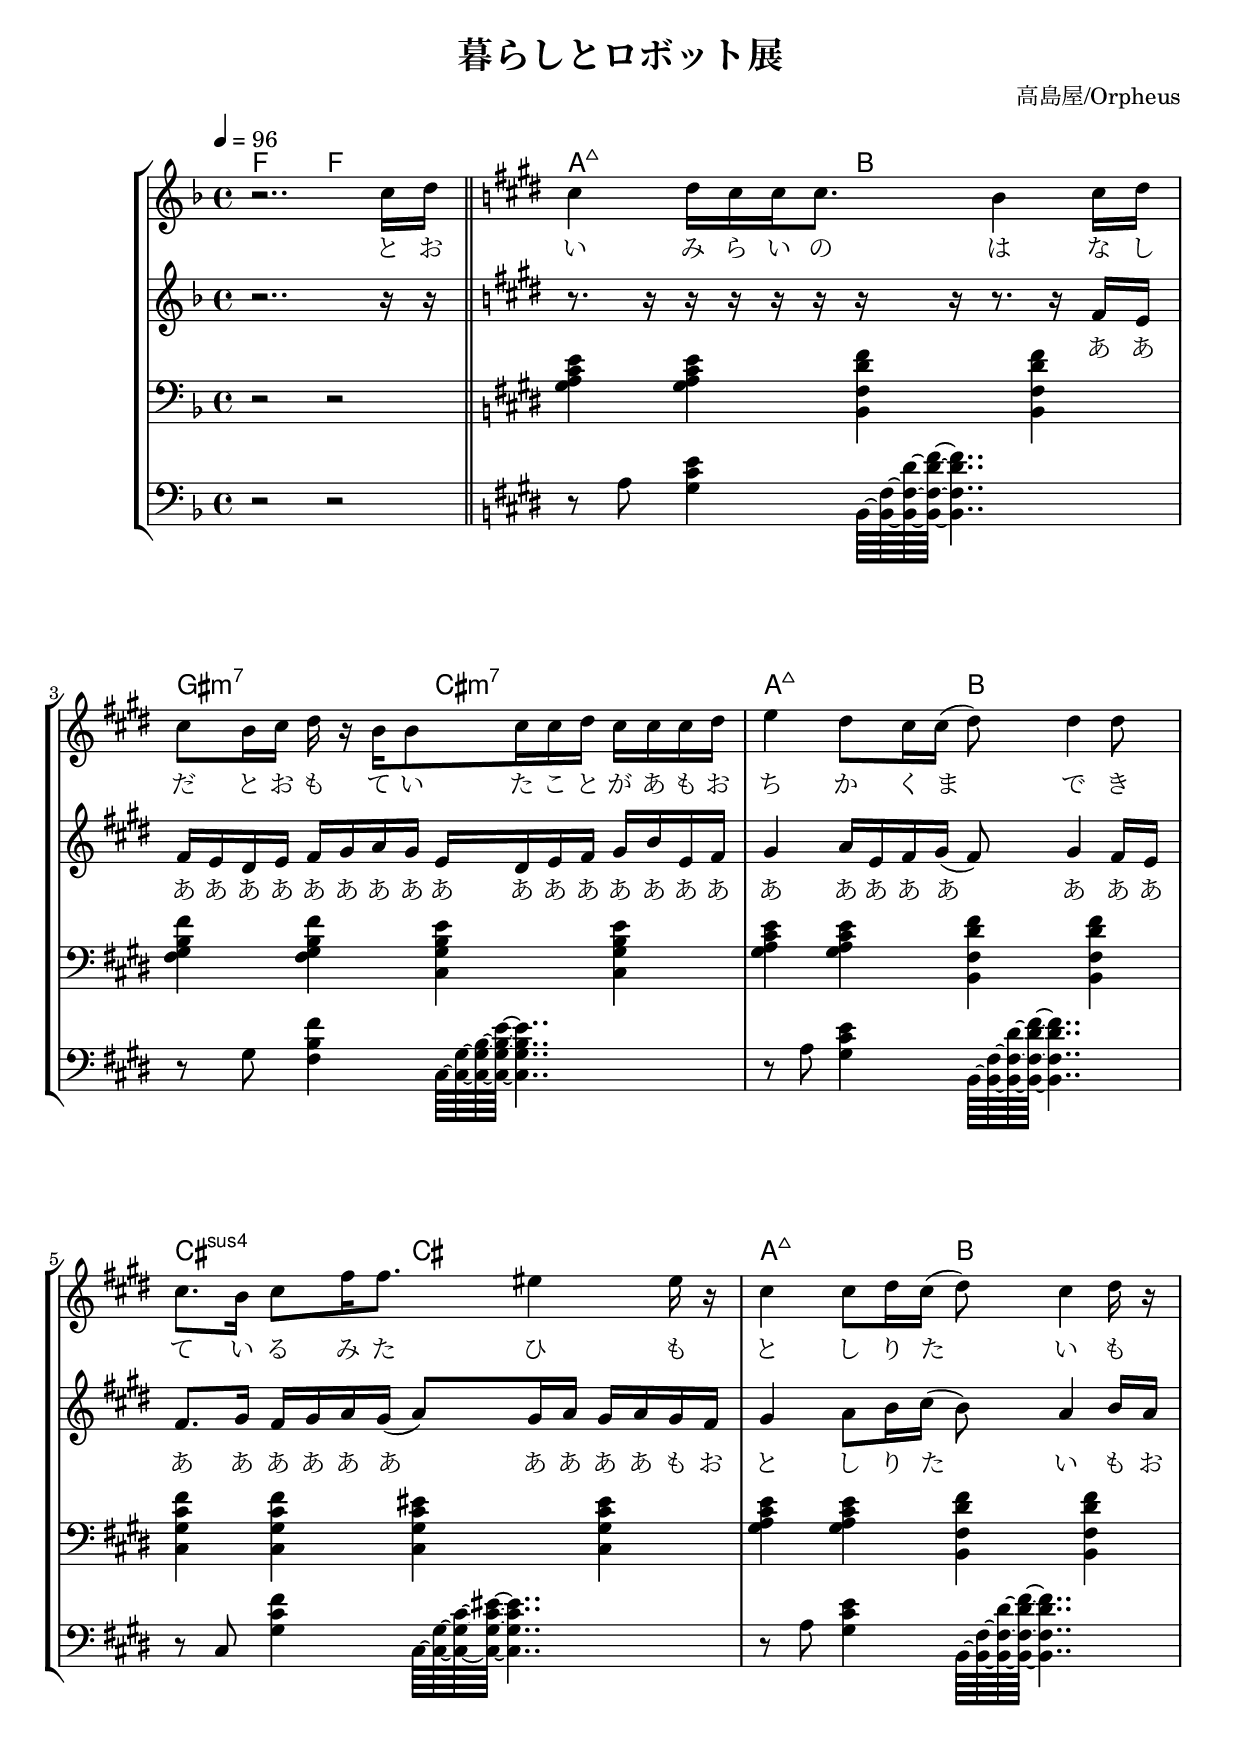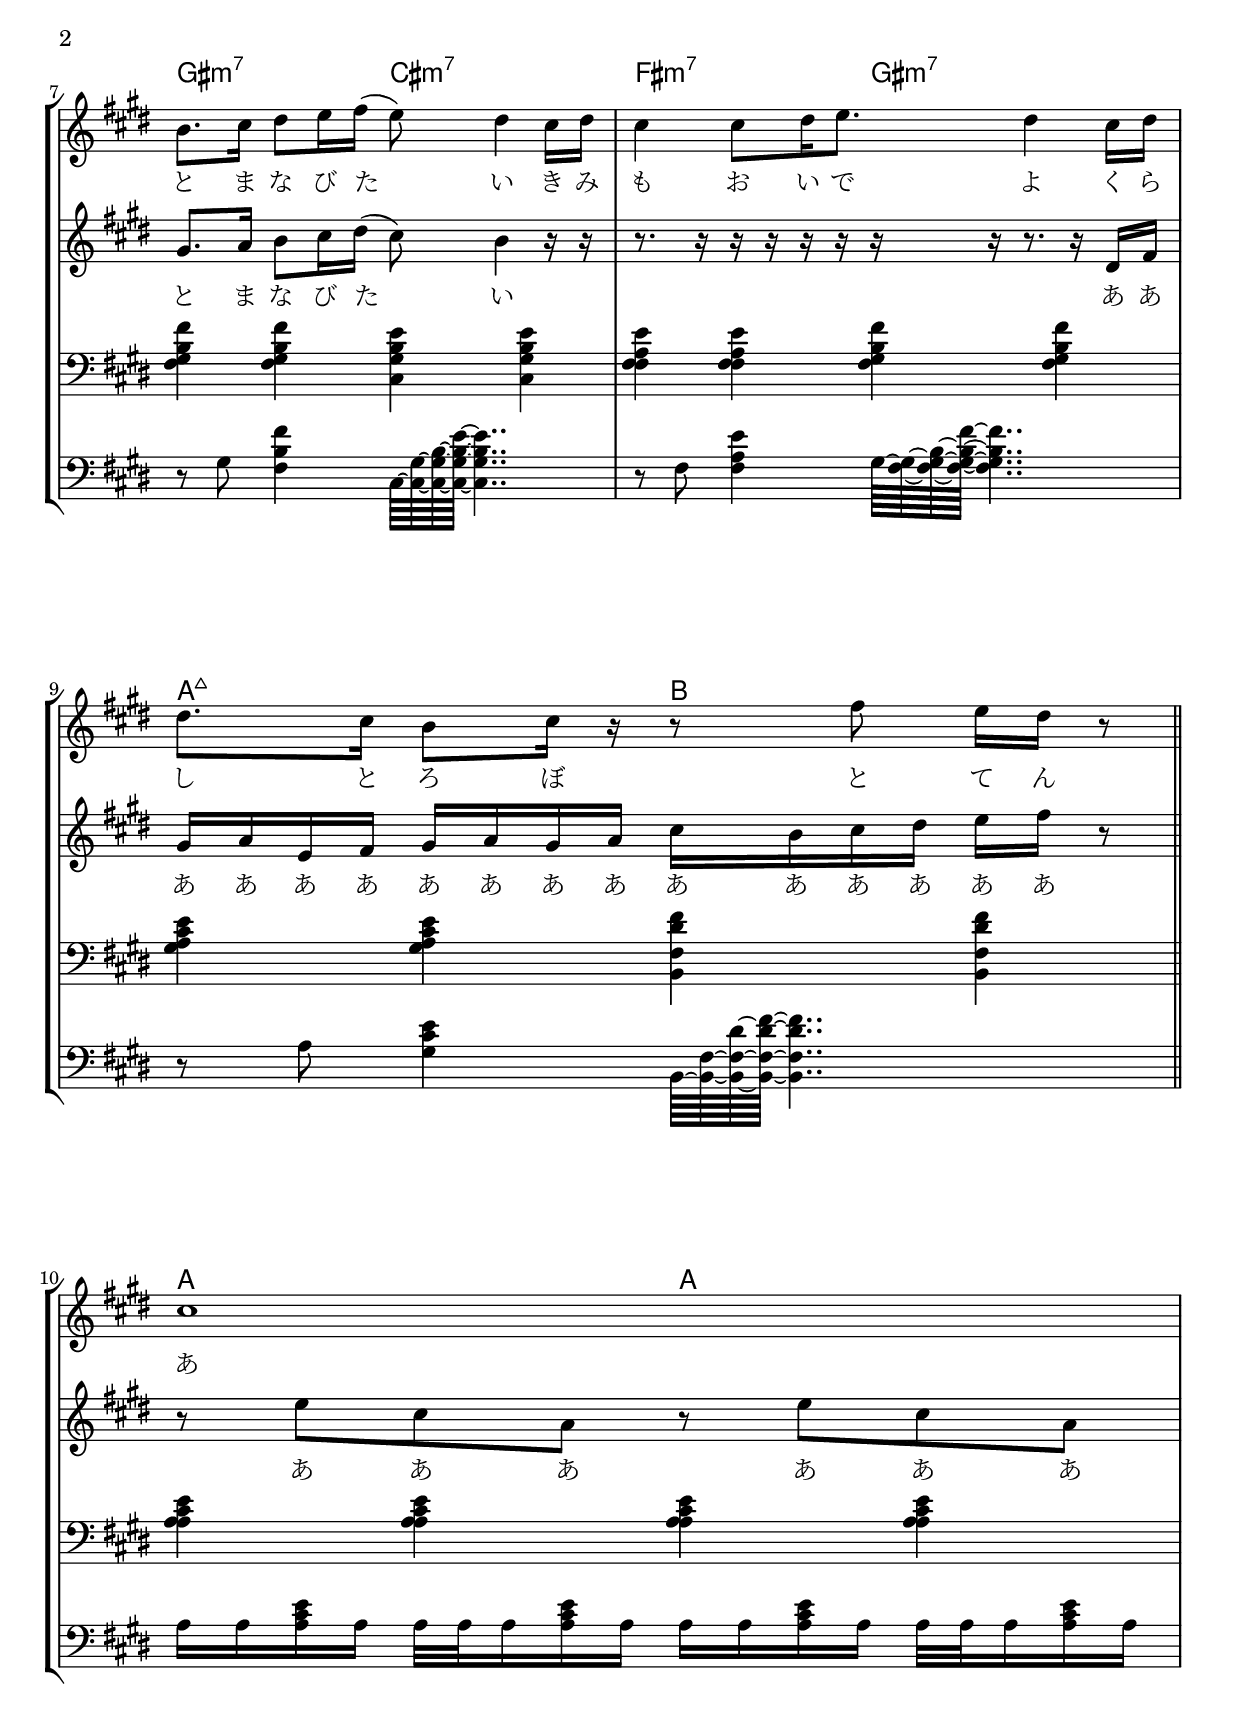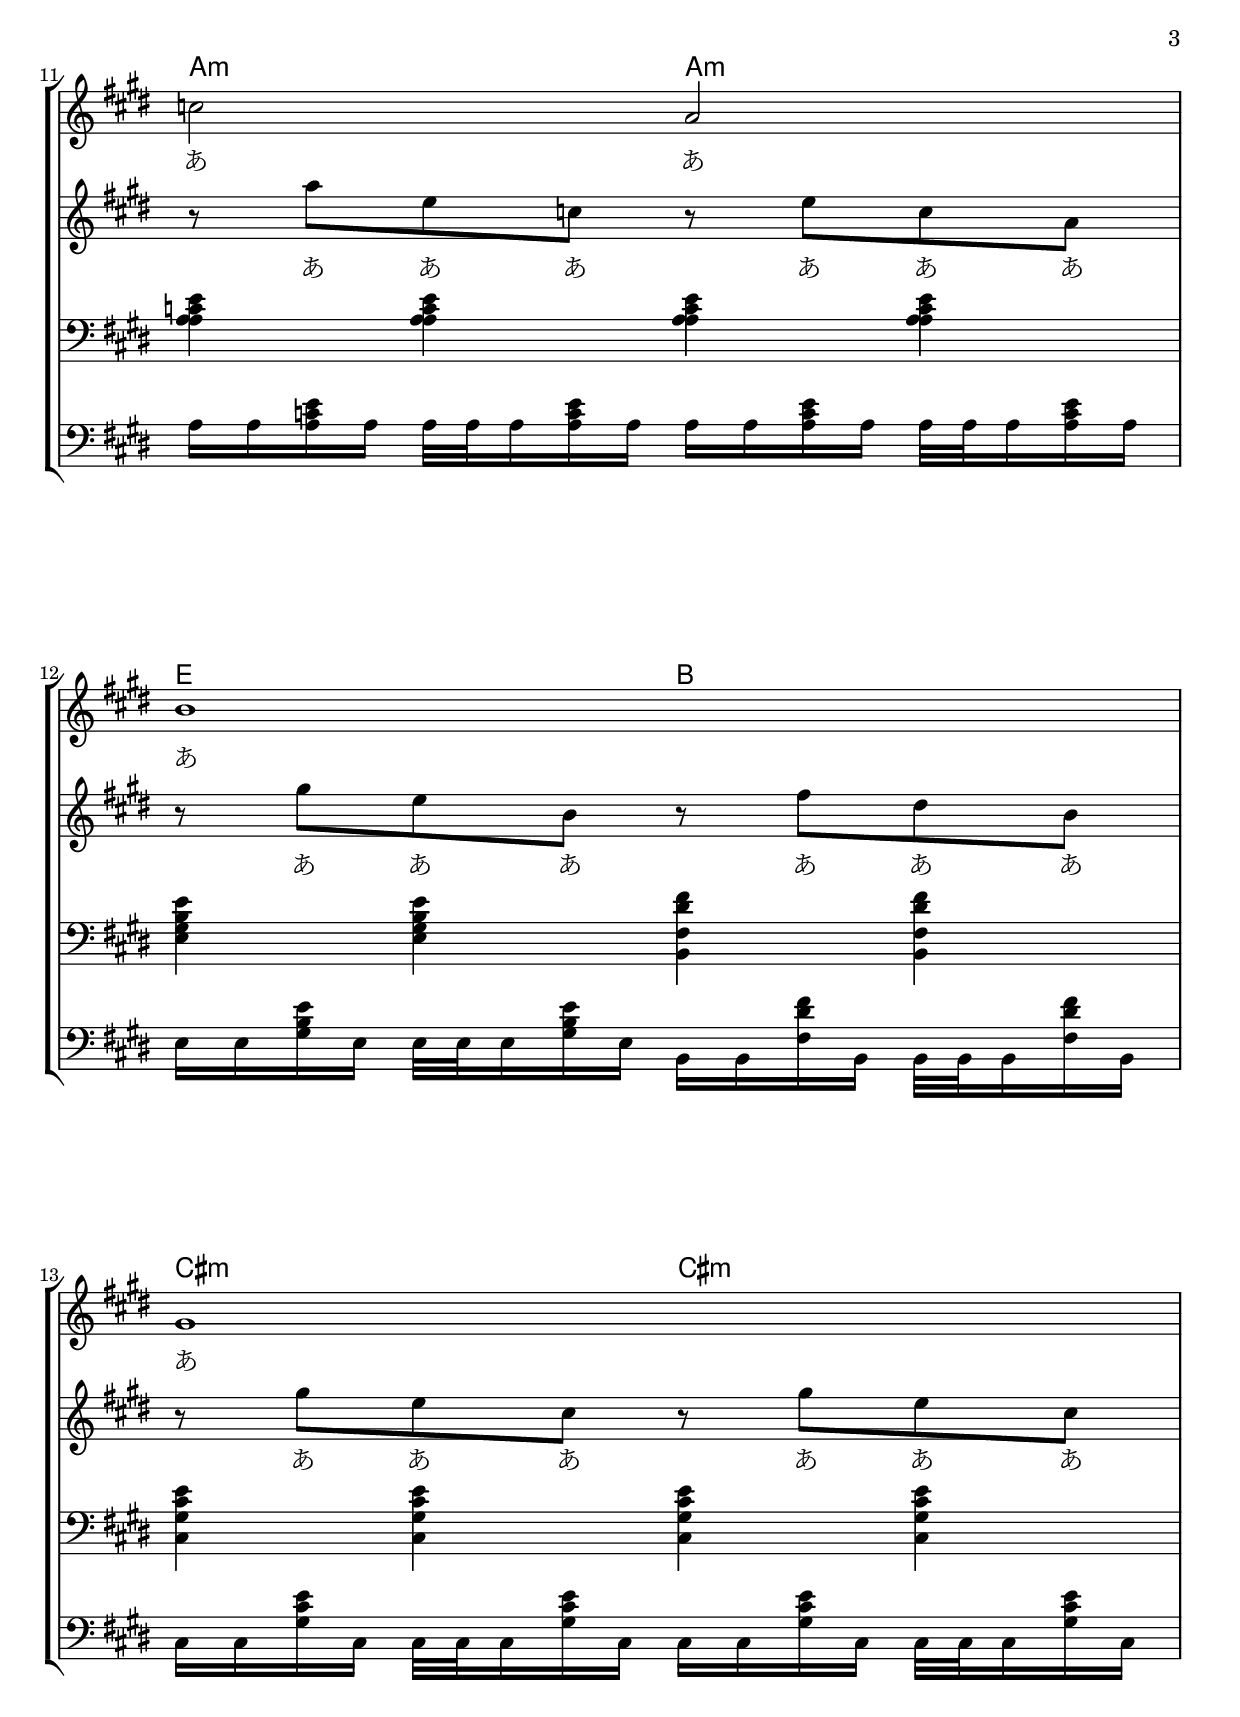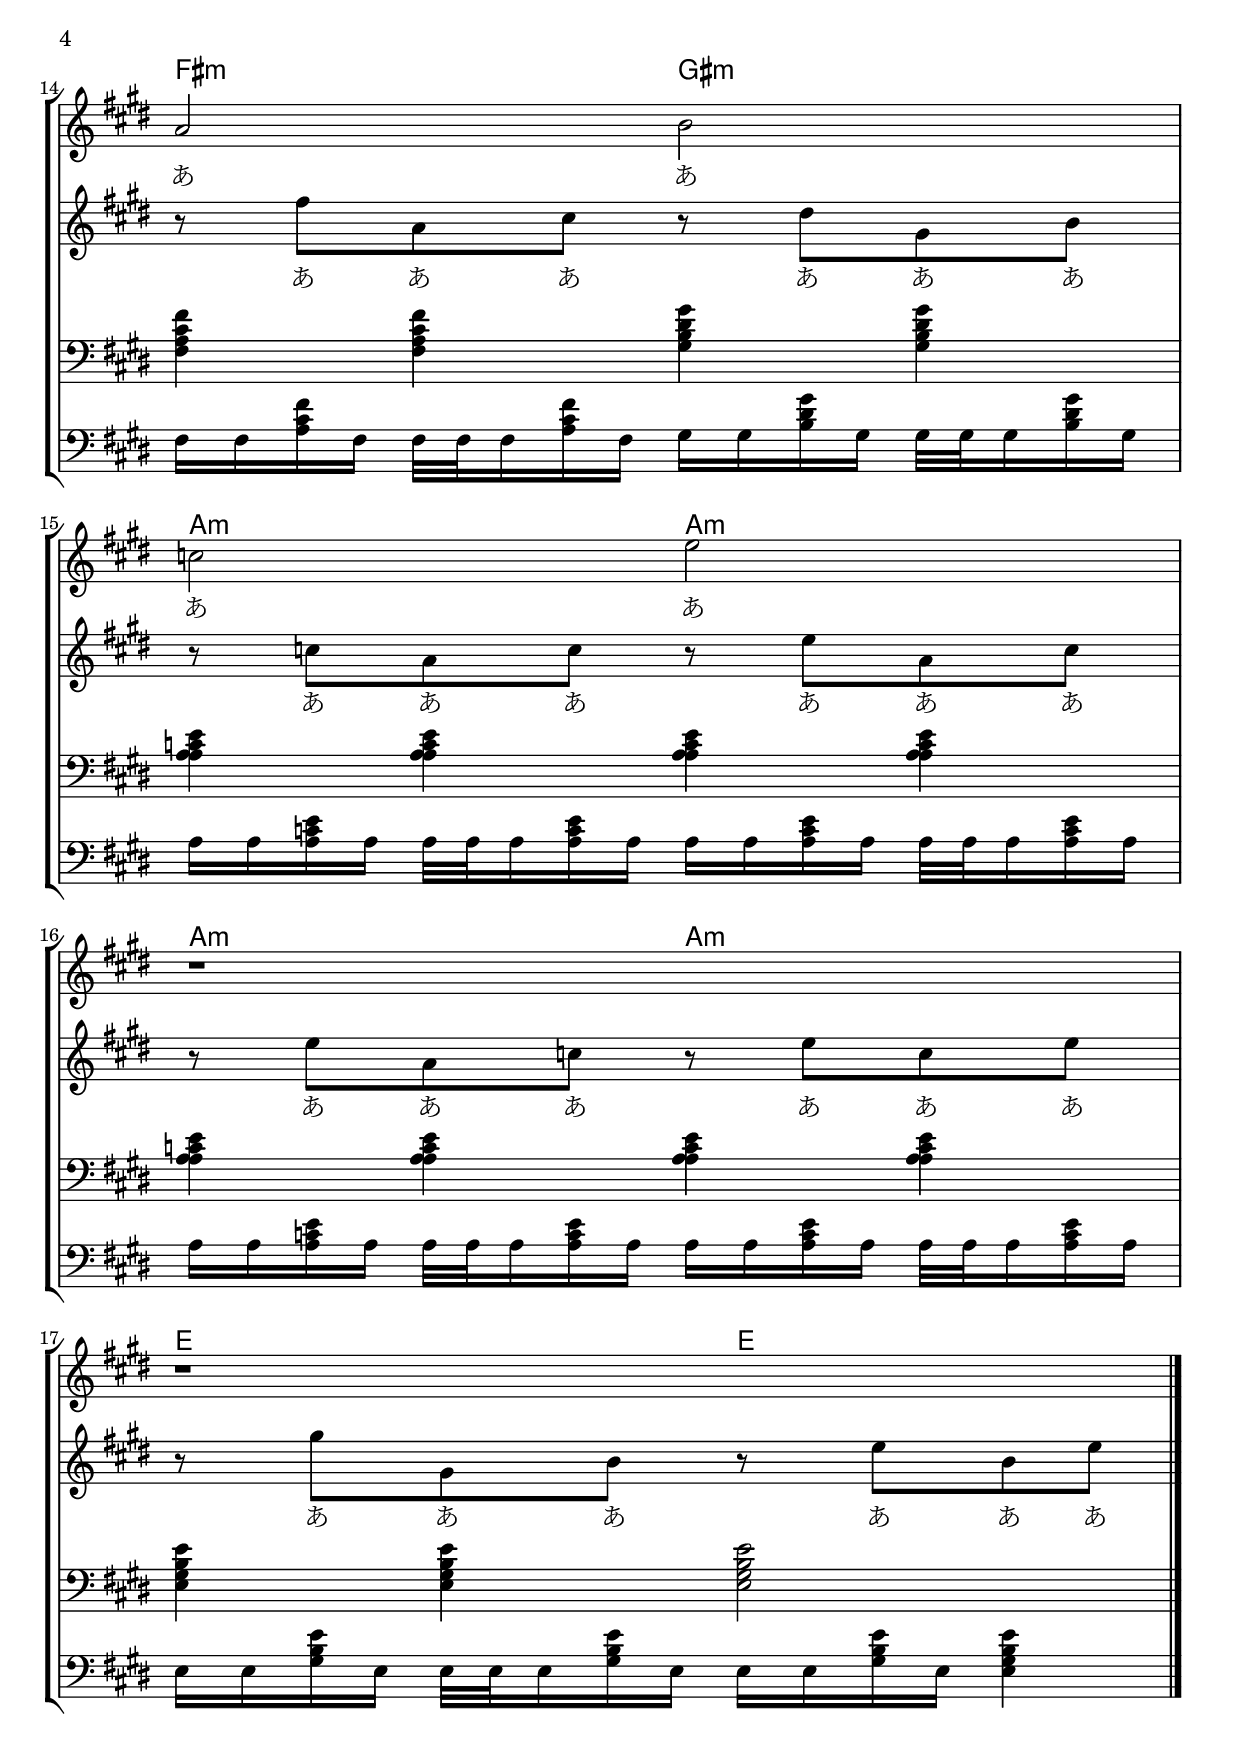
\version "2.12.1"

\header {
	title = \markup {暮らしとロボット展}
	composer = \markup \center-column {高島屋/Orpheus}
}

harmony = \chordmode {
	f2 f 

	a:maj7 b gis:min7 cis:min7 a:maj7 b cis:sus4 cis a:maj7 b gis:min7 cis:min7 fis:min7 gis:min7 a:maj7 b 

	a a a:m a:m e b cis:m cis:m fis:m gis:m a:m a:m a:m a:m e e 
}

melody = {
	\key f \major
	\tempo 4 = 96
	r2.. 
	\set Staff.midiInstrument = #"fss0.34"
	c''16  d''16 
		\key e \major
cis''4  dis''16  cis''16  cis''16  cis''8.  b'4  cis''16  dis''16 
	cis''8  b'16  cis''16  dis''16  r16  b'16  b'8  cis''16  cis''16  dis''16  cis''16  cis''16  cis''16  dis''16 
	e''4  dis''8  cis''16  cis''16  (dis''8)  dis''4  dis''8 
	cis''8.  b'16  cis''8  fis''16  fis''8.  eis''4  eis''16  r16 
	cis''4  cis''8  dis''16  cis''16  (dis''8)  cis''4  dis''16  r16 
	b'8.  cis''16  dis''8  e''16  fis''16  (e''8)  dis''4  cis''16  dis''16 
	cis''4  cis''8  dis''16  e''8.  dis''4  cis''16  dis''16 
	dis''8.  cis''16  b'8  cis''16  r16  r8  fis''8  e''16  dis''16  	r8 	\set Staff.midiInstrument = #"fss0.34"
	cis''1 
	c''2  a'2 
	b'1 
	gis'1 
	a'2  b'2 
	c''2  e''2
	r1 r1 	\bar "|."
}

words = \lyricmode {
	
	と  お  い  み  ら  い  の  は  な  し  だ  と  お  も  て  い  た  こ  と  が  あ  も  お  ち  か  く  ま  で  き  て  い  る  み  た  ひ  も  と  し  り  た  い  も  と  ま  な  び  た  い  き  み  も  お  い  で  よ  く  ら  し  と  ろ  ぼ  と  て  ん  
	あ  あ  あ  あ  あ  あ  あ  あ  あ  
}

secondmelody = {
	\key f \major
	\tempo 4 = 96
	r2.. 
	\set Staff.midiInstrument = #"String Ensemble 1"
	r16  r16 
		\key e \major
r8.  r16  r16  r16  r16  r16  r16  r16  r8.  r16  fis'16  e'16 
	fis'16  e'16  dis'16  e'16  fis'16  gis'16  a'16  gis'16  e'16  dis'16  e'16  fis'16  gis'16  b'16  e'16  fis'16 
	gis'4  a'16  e'16  fis'16  gis'16  (fis'8)  gis'4  fis'16  e'16 
	fis'8.  gis'16  fis'16  gis'16  a'16  gis'16  (a'8)  gis'16  a'16  gis'16  a'16  gis'16  fis'16 
	gis'4  a'8  b'16  cis''16  (b'8)  a'4  b'16  a'16 
	gis'8.  a'16  b'8  cis''16  dis''16  (cis''8)  b'4  r16  r16 
	r8.  r16  r16  r16  r16  r16  r16  r16  r8.  r16  dis'16  fis'16 
	gis'16  a'16  e'16  fis'16  gis'16  a'16  gis'16  a'16  cis''16  b'16  cis''16  dis''16  e''16  fis''16  	r8 	\set Staff.midiInstrument = #"Harmonica"
	r8  e''8  cis''8  a'8  r8  e''8  cis''8  a'8 
	r8  a''8  e''8  c''8  r8  e''8  c''8  a'8 
	r8  gis''8  e''8  b'8  r8  fis''8  dis''8  b'8 
	r8  gis''8  e''8  cis''8  r8  gis''8  e''8  cis''8 
	r8  fis''8  a'8  cis''8  r8  dis''8  gis'8  b'8 
	r8  c''8  a'8  c''8  r8  e''8  a'8  c''8 
	r8  e''8  a'8  c''8  r8  e''8  c''8  e''8 
	r8  gis''8  gis'8  b'8  r8  e''8  b'8  e''8
	\bar "|."
}

secondwords = \lyricmode {
	
	あ  あ  あ  あ  あ  あ  あ  あ  あ  あ  あ  あ  あ  あ  あ  あ  あ  あ  あ  あ  あ  あ  あ  あ  あ  あ  あ  あ  あ  あ  あ  あ  あ  あ  あ  あ  も  お  と  し  り  た  い  も  お  と  ま  な  び  た  い  あ  あ  あ  あ  あ  あ  あ  あ  あ  あ  あ  あ  あ  あ  あ  あ  
	あ  あ  あ  あ  あ  あ  あ  あ  あ  あ  あ  あ  あ  あ  あ  あ  あ  あ  あ  あ  あ  あ  あ  あ  あ  あ  あ  あ  あ  あ  あ  あ  あ  あ  あ  あ  あ  あ  あ  あ  あ  あ  あ  あ  あ  あ  あ  あ  
}

tempochange = {
	\tempo 4 = 96
	r1 \bar "||"
	\tempo 4 = 96
	r1 | r1 | r1 | r1 | r1 | r1 | r1 | r1 \bar "||"
	\tempo 4 = 96
	r1 | r1 | r1 | r1 | r1 | r1 | r1 | r1 \bar "|."
}

mainacc = {
	\clef bass
	\set Staff.midiInstrument = #"Acoustic grand"
	\key f \major
	\tempo 4 = 96
	r2
	r2
	\bar "||"

	\set Staff.midiInstrument = #"String Ensemble 1"
	\key e \major
	<a gis cis' e'>4 <a gis cis' e'>4
	<b, fis dis' fis'>4 <b, fis dis' fis'>4
	<gis fis b fis'>4 <gis fis b fis'>4
	<cis gis b e'>4 <cis gis b e'>4
	<a gis cis' e'>4 <a gis cis' e'>4
	<b, fis dis' fis'>4 <b, fis dis' fis'>4
	<cis gis cis' fis'>4 <cis gis cis' fis'>4
	<cis gis cis' eis'>4 <cis gis cis' eis'>4
	<a gis cis' e'>4 <a gis cis' e'>4
	<b, fis dis' fis'>4 <b, fis dis' fis'>4
	<gis fis b fis'>4 <gis fis b fis'>4
	<cis gis b e'>4 <cis gis b e'>4
	<fis fis a e'>4 <fis fis a e'>4
	<gis fis b fis'>4 <gis fis b fis'>4
	<a gis cis' e'>4 <a gis cis' e'>4
	<b, fis dis' fis'>4 <b, fis dis' fis'>4
	\bar "||"

	\set Staff.midiInstrument = #"String Ensemble 1"
	<a a cis' e'>4 <a a cis' e'>4
	<a a cis' e'>4 <a a cis' e'>4
	<a a c' e'>4 <a a c' e'>4
	<a a c' e'>4 <a a c' e'>4
	<e gis b e'>4 <e gis b e'>4
	<b, fis dis' fis'>4 <b, fis dis' fis'>4
	<cis gis cis' e'>4 <cis gis cis' e'>4
	<cis gis cis' e'>4 <cis gis cis' e'>4
	<fis a cis' fis'>4 <fis a cis' fis'>4
	<gis b dis' gis'>4 <gis b dis' gis'>4
	<a a c' e'>4 <a a c' e'>4
	<a a c' e'>4 <a a c' e'>4
	<a a c' e'>4 <a a c' e'>4
	<a a c' e'>4 <a a c' e'>4
	<e gis b e'>4 <e gis b e'>4
	<e gis b e'>2
	\bar "|."
}

subacc = {
	\clef bass
	\set Staff.midiInstrument = #"Acoustic grand"
	\key f \major
	\tempo 4 = 96
	r2
	r2
	\bar "||"

	\set Staff.midiInstrument = #"Acoustic Guitar (steel)"
	\key e \major
	r8 a8 <gis cis' e'>4
	b,64~ <b,~ fis~> <b,~ fis~ dis'~> <b, fis dis' fis'>~ <b, fis dis' fis'>4..
	r8 gis8 <fis b fis'>4
	cis64~ <cis~ gis~> <cis~ gis~ b~> <cis gis b e'>~ <cis gis b e'>4..
	r8 a8 <gis cis' e'>4
	b,64~ <b,~ fis~> <b,~ fis~ dis'~> <b, fis dis' fis'>~ <b, fis dis' fis'>4..
	r8 cis8 <gis cis' fis'>4
	cis64~ <cis~ gis~> <cis~ gis~ cis'~> <cis gis cis' eis'>~ <cis gis cis' eis'>4..
	r8 a8 <gis cis' e'>4
	b,64~ <b,~ fis~> <b,~ fis~ dis'~> <b, fis dis' fis'>~ <b, fis dis' fis'>4..
	r8 gis8 <fis b fis'>4
	cis64~ <cis~ gis~> <cis~ gis~ b~> <cis gis b e'>~ <cis gis b e'>4..
	r8 fis8 <fis a e'>4
	gis64~ <gis~ fis~> <gis~ fis~ b~> <gis fis b fis'>~ <gis fis b fis'>4..
	r8 a8 <gis cis' e'>4
	b,64~ <b,~ fis~> <b,~ fis~ dis'~> <b, fis dis' fis'>~ <b, fis dis' fis'>4..
	\bar "||"

	\set Staff.midiInstrument = #"Acoustic Guitar (steel)"
	a16 a16 <a cis' e'>16 a16   a32 a32 a16 <a cis' e'>16 a16
	a16 a16 <a cis' e'>16 a16   a32 a32 a16 <a cis' e'>16 a16
	a16 a16 <a c' e'>16 a16   a32 a32 a16 <a c' e'>16 a16
	a16 a16 <a c' e'>16 a16   a32 a32 a16 <a c' e'>16 a16
	e16 e16 <gis b e'>16 e16   e32 e32 e16 <gis b e'>16 e16
	b,16 b,16 <fis dis' fis'>16 b,16   b,32 b,32 b,16 <fis dis' fis'>16 b,16
	cis16 cis16 <gis cis' e'>16 cis16   cis32 cis32 cis16 <gis cis' e'>16 cis16
	cis16 cis16 <gis cis' e'>16 cis16   cis32 cis32 cis16 <gis cis' e'>16 cis16
	fis16 fis16 <a cis' fis'>16 fis16   fis32 fis32 fis16 <a cis' fis'>16 fis16
	gis16 gis16 <b dis' gis'>16 gis16   gis32 gis32 gis16 <b dis' gis'>16 gis16
	a16 a16 <a c' e'>16 a16   a32 a32 a16 <a c' e'>16 a16
	a16 a16 <a c' e'>16 a16   a32 a32 a16 <a c' e'>16 a16
	a16 a16 <a c' e'>16 a16   a32 a32 a16 <a c' e'>16 a16
	a16 a16 <a c' e'>16 a16   a32 a32 a16 <a c' e'>16 a16
	e16 e16 <gis b e'>16 e16   e32 e32 e16 <gis b e'>16 e16
	e16 e16 <gis b e'>16 e16 <e gis b e'>4
	\bar "|."
}

percA = {
	\drummode {
	\times 16/32{ hh2 hh8. hh1 r4 r16 } \bar "||"
	r4 sn2 sn8. sn16  |r4 sn2 sn8. sn16  |r4 sn2 sn8. sn16  |r4 sn2 sn8. sn16  |r4 sn2 sn8. sn16  |r4 sn2 sn8. sn16  |r4 sn2 sn8. sn16  |r8 sn8 sn4 sn8 sn8 sn16 sn8 sn16  \bar "||"
	r4 sn2 sn8. sn16  |r4 sn2 sn8. sn16  |r4 sn2 sn8. sn16  |r4 sn2 sn8. sn16  |r4 sn2 sn8. sn16  |r4 sn2 sn8. sn16  |r4 sn2 sn8. sn16  |r8 sn8 sn4 sn8 sn8 sn16 sn8 sn16  \bar "|."
	}
}

percB = {
	\drummode {
	\times 16/32{ r8 hhp4 hhp4 hhp8 hhp1 r4 } \bar "||"
	r4. r16 tommh8 tommh4. r16  |r1  |r4. r16 tommh8 tommh4. r16  |r1  |r4. r16 tommh8 tommh4. r16  |r1  |r4. r16 tommh8 tommh4. r16  |r1  \bar "||"
	r4. r16 tommh8 tommh4. r16  |r1  |r4. r16 tommh8 tommh4. r16  |r1  |r4. r16 tommh8 tommh4. r16  |r1  |r4. r16 tommh8 tommh4. r16  |r1  \bar "|."
	}
}

percC = {
	\drummode {
	r1  \bar "||"
	r8 toml8 toml8 toml8 toml8 toml8 toml8 toml8  |toml8 toml8 toml8 toml8 toml8 toml8 toml8 toml8  |toml8 toml8 toml8 toml8 toml8 toml8 toml8 toml8  |toml8 toml8 toml8 toml8 toml8 toml8 toml8 toml8  |r8 toml8 toml8 toml8 toml8 toml8 toml8 toml8  |toml8 toml8 toml8 toml8 toml8 toml8 toml8 toml8  |toml8 toml8 toml8 toml8 toml8 toml8 toml8 toml8  |toml8 toml8 toml8 toml8 toml8 toml8 toml8 toml8  \bar "||"
	r8 toml8 toml8 toml8 toml8 toml8 toml8 toml8  |toml8 toml8 toml8 toml8 toml8 toml8 toml8 toml8  |toml8 toml8 toml8 toml8 toml8 toml8 toml8 toml8  |toml8 toml8 toml8 toml8 toml8 toml8 toml8 toml8  |r8 toml8 toml8 toml8 toml8 toml8 toml8 toml8  |toml8 toml8 toml8 toml8 toml8 toml8 toml8 toml8  |toml8 toml8 toml8 toml8 toml8 toml8 toml8 toml8  |toml8 toml8 toml8 toml8 toml8 toml8 toml8 toml8  \bar "|."
	}
}

percD = {
	\drummode {
	\times 16/32{ bd4. bd4. bd8 bd2 r8 bd2 } \bar "||"
	r1  |r4. r16 tomfh8 tomfh4. r16  |r1  |r4. r16 tomfh8 tomfh4. r16  |r1  |r4. r16 tomfh8 tomfh4. r16  |r1  |r4. r16 tomfh2 r16  \bar "||"
	r1  |r4. r16 tomfh8 tomfh4. r16  |r1  |r4. r16 tomfh8 tomfh4. r16  |r1  |r4. r16 tomfh8 tomfh4. r16  |r1  |r4. r16 tomfh2 r16  \bar "|."
	}
}

percE = {
	\drummode {
	r2 ss2  \bar "||"
	bd4. r16 bd8. bd4.  |bd8. bd4. r16 bd4 bd8  |bd8. bd4 bd8. bd4.  |bd8. bd4. r16 bd4 bd8  |bd4. r16 bd8. bd4.  |bd8. bd4. r16 bd4 bd8  |bd8. bd4 bd8. bd4.  |bd4. bd8 bd4 r16 bd8.  \bar "||"
	bd4. r16 bd8. bd4.  |bd8. bd4. r16 bd4 bd8  |bd8. bd4 bd8. bd4.  |bd8. bd4. r16 bd4 bd8  |bd4. r16 bd8. bd4.  |bd8. bd4. r16 bd4 bd8  |bd8. bd4 bd8. bd4.  |bd4. bd8 bd4 r16 bd8.  \bar "|."
	}
}

percF = {
	\drummode {
	\times 16/32{ r1 sn4 sn8 sn2 r8 } \bar "||"
	cymc1  |r1 |r1 |r1 |cymc1  |r1 |r1 |r1 \bar "||"
	cymc1  |r1 |r1 |r1 |cymc1  |r1 |r1 |r1 \bar "|."
	}
}

percG = {
	\drummode {
	r1 \bar "||"
	r1 | r1 | r1 | r1 | r1 | r1 | r1 | r1 \bar "||"
	r1 | r1 | r1 | r1 | r1 | r1 | r1 | r1 \bar "|."
	}
}

percH = {
	\drummode {
	\times 16/32{ r1 r2 r8 tommh4. } \bar "||"
	r1 | r1 | r1 | r1 | r1 | r1 | r1 | r1 \bar "||"
	r1 | r1 | r1 | r1 | r1 | r1 | r1 | r1 \bar "|."
	}
}

percI = {
	\drummode {
	\times 16/32{ r1 r2. tomfh4 } \bar "||"
	r1 | r1 | r1 | r1 | r1 | r1 | r1 | r1 \bar "||"
	r1 | r1 | r1 | r1 | r1 | r1 | r1 | r1 \bar "|."
	}
}

\score {
	<<
		\new StaffGroup <<
			\new ChordNames {\harmony}
			\new Voice = "melody" {\melody}
			\new Lyrics \lyricsto "melody" \words
			\new Voice = "secondmelody" {\secondmelody}
			\new Lyrics \lyricsto "secondmelody" \secondwords
			\new Staff = "mainacc" {\mainacc}
			\new Staff = "subacc" {\subacc}
		>>
	>>
	\layout { }
}
